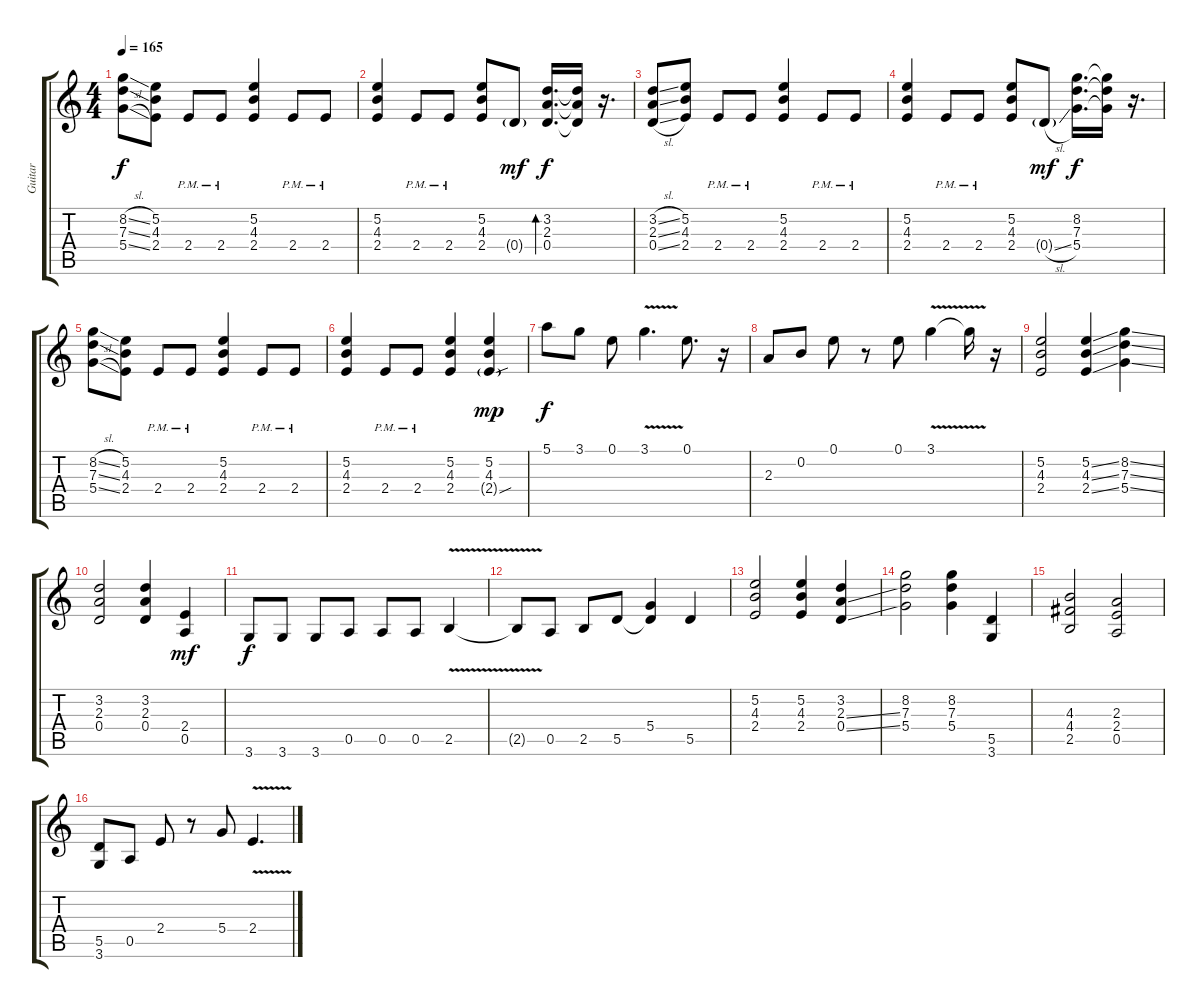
\track ("Guitar" "Guitar") {instrument overdrivenguitar}
\staff {score tabs}
\tuning (E4 B3 G3 D3 A2 E2) {hide}
\ts (4 4)
\tempo 165
\clef g2
\ks c
(8.2{sl} 7.3{sl} 5.4{sl}).8{dy f} (5.2 4.3 2.4).8 2.4{pm}.8 2.4{pm}.8 (5.2 4.3 2.4).4 2.4{pm}.8 2.4{pm}.8 |
(5.2 4.3 2.4).4 2.4{pm}.8 2.4{pm}.8 (5.2 4.3 2.4).8 0.4{g}.8{dy mf} (3.2 2.3 0.4).16{d bd 240 dy f} (3.2{t} 2.3{t} 0.4{t}).16 r.16{d} |
(3.2{sl} 2.3{sl} 0.4{sl}).8 (5.2 4.3 2.4).8 2.4{pm}.8 2.4{pm}.8 (5.2 4.3 2.4).4 2.4{pm}.8 2.4{pm}.8 |
(5.2 4.3 2.4).4 2.4{pm}.8 2.4{pm}.8 (5.2 4.3 2.4).8 0.4{sl g}.8{dy mf} (8.2 7.3 5.4).16{d dy f} (8.2{t} 7.3{t} 5.4{t}).16 r.16{d} |
(8.2{sl} 7.3{sl} 5.4{sl}).8 (5.2 4.3 2.4).8 2.4{pm}.8 2.4{pm}.8 (5.2 4.3 2.4).4 2.4{pm}.8 2.4{pm}.8 |
(5.2 4.3 2.4).4 2.4{pm}.8 2.4{pm}.8 (5.2 4.3 2.4).4 (5.2 4.3 2.4{sou g}).4{dy mp} |
5.1.8{dy f} 3.1.8 0.1.8 3.1{v}.4{d} 0.1.8{d} r.16 |
2.3.8 0.2.8 0.1.8 r.8 0.1.8 3.1{v}.4 3.1{t}.16 r.16 |
(5.2 4.3 2.4).2 (5.2{ss} 4.3{ss} 2.4{ss}).4 (8.2{ss} 7.3{ss} 5.4{ss}).4 |
(3.2 2.3 0.4).2 (3.2 2.3 0.4).4 (2.4 0.5).4{dy mf} |
3.6.8{dy f} 3.6.8 3.6.8 0.5.8 0.5.8 0.5.8 2.5{v}.4 |
2.5{t}.8 0.5.8 2.5.8 5.5.8 (5.4 5.5{t}).4 5.5.4 |
(5.2 4.3 2.4).2 (5.2 4.3 2.4).4 (3.2 2.3{ss} 0.4{ss}).4 |
(8.2 7.3 5.4).2 (8.2 7.3 5.4).4 (5.5 3.6).4 |
(4.3 4.4 2.5).2 (2.3 2.4 0.5).2 |
(5.5 3.6).8 0.5.8 2.4.8 r.8 5.4.8 2.4{v}.4{d}
